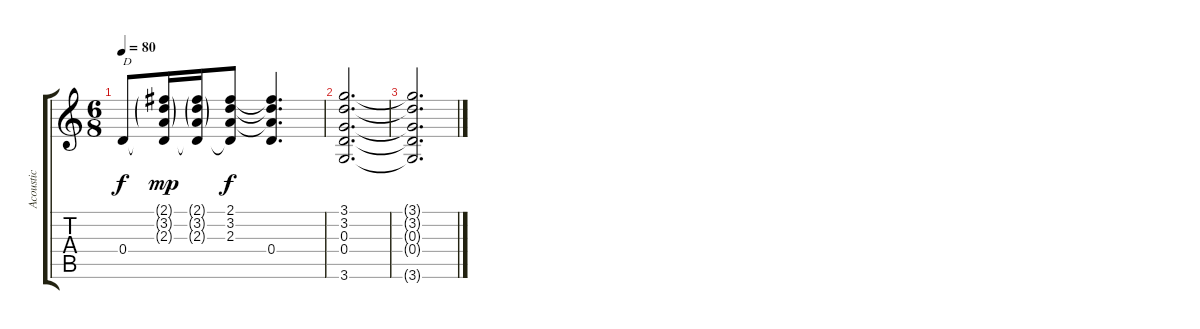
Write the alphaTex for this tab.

\track ("Acoustic" "Acoustic") {instrument acousticguitarsteel}
\staff {score tabs}
\tuning (E4 B3 G3 D3 A2 E2) {hide}
\ts (6 8)
\tempo 80
\clef g2
\ks c
0.4.8{txt "D" dy f} (2.1{g} 3.2{g} 2.3{g} 0.4{t}).16{dy mp} (2.1{g} 3.2{g} 2.3{g} 0.4{t}).16 (2.1 3.2 2.3 0.4{t}).8{dy f} (2.1{t} 3.2{t} 2.3{t} 0.4).4{d} |
(3.1 3.2 0.3 0.4 3.6).2{d} |
(3.1{t} 3.2{t} 0.3{t} 0.4{t} 3.6{t}).2{d}
